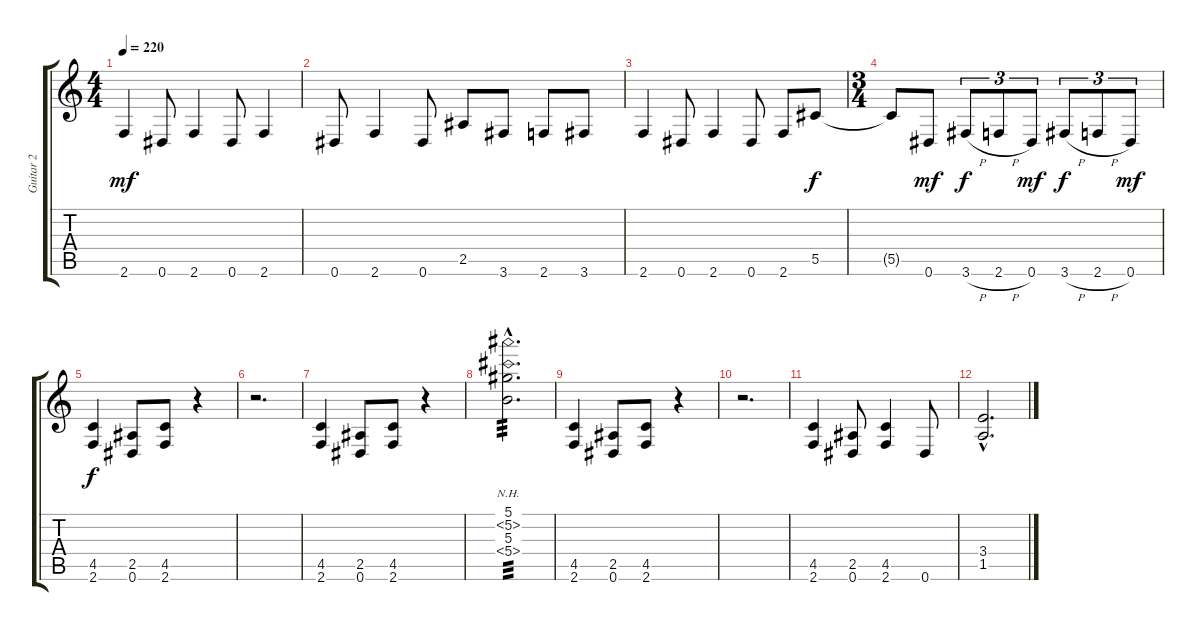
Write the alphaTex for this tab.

\track ("Guitar 2" "Guitar 2") {instrument distortionguitar}
\staff {score tabs}
\tuning (Eb4 Bb3 Gb3 Db3 Ab2 Eb2) {hide}
\ts (4 4)
\tempo 220
\clef g2
\ks c
2.6.4{dy mf} 0.6.8 2.6.4 0.6.8 2.6.4 |
0.6.8 2.6.4 0.6.8 2.5.8 3.6.8 2.6.8 3.6.8 |
2.6.4 0.6.8 2.6.4 0.6.8 2.6.8 5.5.8{dy f} |
\ts (3 4)
5.5{t}.8 0.6.8{dy mf} 3.6{h}.8{tu (3 2) dy f} 2.6{h}.8{tu (3 2)} 0.6.8{tu (3 2) dy mf} 3.6{h}.8{tu (3 2) dy f} 2.6{h}.8{tu (3 2)} 0.6.8{tu (3 2) dy mf} |
(4.5 2.6).4{dy f} (2.5 0.6).8 (4.5 2.6).8 r.4 |
r.2{d} |
(4.5 2.6).4 (2.5 0.6).8 (4.5 2.6).8 r.4 |
(5.1{hac} 5.2{nh hac} 5.3{hac} 5.4{nh hac}).2{d tp 3} |
(4.5 2.6).4 (2.5 0.6).8 (4.5 2.6).8 r.4 |
r.2{d} |
(4.5 2.6).4 (2.5 0.6).8 (4.5 2.6).4 0.6.8 |
(3.4{hac} 1.5{hac}).2{d}
